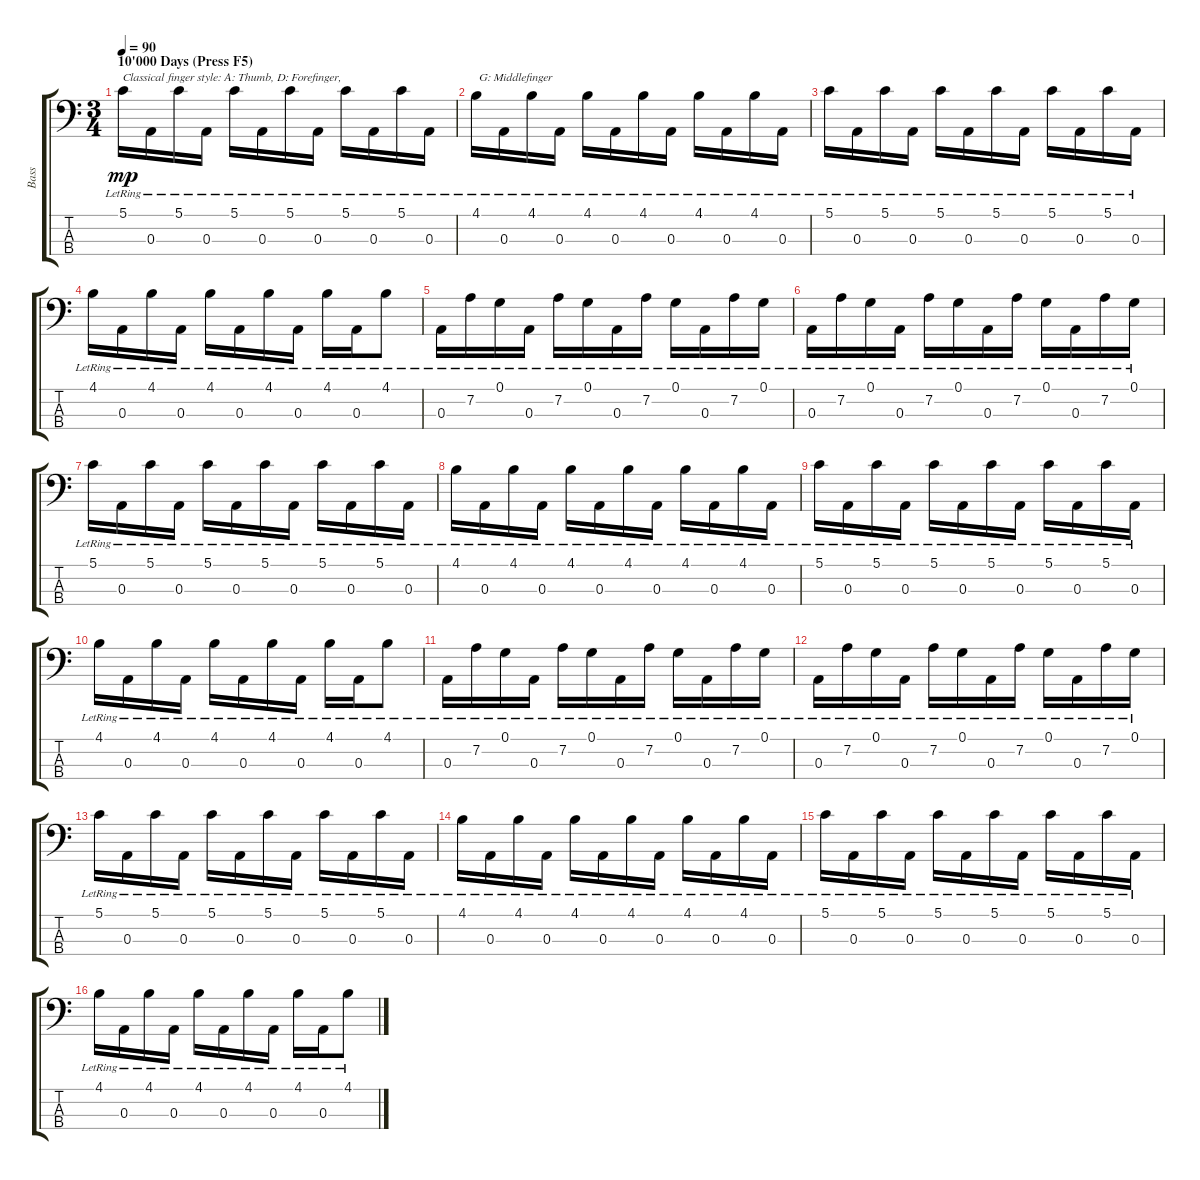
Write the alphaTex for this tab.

\track ("Bass" "Bass") {instrument electricbassfinger}
\staff {score tabs}
\tuning (G2 D2 A1 D1) {hide}
\ts (3 4)
\section ("" "10'000 Days (Press F5)")
\tempo 90
\clef f4
\ks c
5.1{lr}.16{txt "Classical finger style: A: Thumb, D: Forefinger," dy mp instrument electricbassfinger} 0.3{lr}.16 5.1{lr}.16 0.3{lr}.16 5.1{lr}.16 0.3{lr}.16 5.1{lr}.16 0.3{lr}.16 5.1{lr}.16 0.3{lr}.16 5.1{lr}.16 0.3{lr}.16 |
4.1{lr}.16{txt " G: Middlefinger"} 0.3{lr}.16 4.1{lr}.16 0.3{lr}.16 4.1{lr}.16 0.3{lr}.16 4.1{lr}.16 0.3{lr}.16 4.1{lr}.16 0.3{lr}.16 4.1{lr}.16 0.3{lr}.16 |
5.1{lr}.16 0.3{lr}.16 5.1{lr}.16 0.3{lr}.16 5.1{lr}.16 0.3{lr}.16 5.1{lr}.16 0.3{lr}.16 5.1{lr}.16 0.3{lr}.16 5.1{lr}.16 0.3{lr}.16 |
4.1{lr}.16 0.3{lr}.16 4.1{lr}.16 0.3{lr}.16 4.1{lr}.16 0.3{lr}.16 4.1{lr}.16 0.3{lr}.16 4.1{lr}.16 0.3{lr}.16 4.1{lr}.8 |
0.3{lr}.16 7.2{lr}.16 0.1{lr}.16 0.3{lr}.16 7.2{lr}.16 0.1{lr}.16 0.3{lr}.16 7.2{lr}.16 0.1{lr}.16 0.3{lr}.16 7.2{lr}.16 0.1{lr}.16 |
0.3{lr}.16 7.2{lr}.16 0.1{lr}.16 0.3{lr}.16 7.2{lr}.16 0.1{lr}.16 0.3{lr}.16 7.2{lr}.16 0.1{lr}.16 0.3{lr}.16 7.2{lr}.16 0.1{lr}.16 |
5.1{lr}.16 0.3{lr}.16 5.1{lr}.16 0.3{lr}.16 5.1{lr}.16 0.3{lr}.16 5.1{lr}.16 0.3{lr}.16 5.1{lr}.16 0.3{lr}.16 5.1{lr}.16 0.3{lr}.16 |
4.1{lr}.16 0.3{lr}.16 4.1{lr}.16 0.3{lr}.16 4.1{lr}.16 0.3{lr}.16 4.1{lr}.16 0.3{lr}.16 4.1{lr}.16 0.3{lr}.16 4.1{lr}.16 0.3{lr}.16 |
5.1{lr}.16 0.3{lr}.16 5.1{lr}.16 0.3{lr}.16 5.1{lr}.16 0.3{lr}.16 5.1{lr}.16 0.3{lr}.16 5.1{lr}.16 0.3{lr}.16 5.1{lr}.16 0.3{lr}.16 |
4.1{lr}.16 0.3{lr}.16 4.1{lr}.16 0.3{lr}.16 4.1{lr}.16 0.3{lr}.16 4.1{lr}.16 0.3{lr}.16 4.1{lr}.16 0.3{lr}.16 4.1{lr}.8 |
0.3{lr}.16 7.2{lr}.16 0.1{lr}.16 0.3{lr}.16 7.2{lr}.16 0.1{lr}.16 0.3{lr}.16 7.2{lr}.16 0.1{lr}.16 0.3{lr}.16 7.2{lr}.16 0.1{lr}.16 |
0.3{lr}.16 7.2{lr}.16 0.1{lr}.16 0.3{lr}.16 7.2{lr}.16 0.1{lr}.16 0.3{lr}.16 7.2{lr}.16 0.1{lr}.16 0.3{lr}.16 7.2{lr}.16 0.1{lr}.16 |
5.1{lr}.16 0.3{lr}.16 5.1{lr}.16 0.3{lr}.16 5.1{lr}.16 0.3{lr}.16 5.1{lr}.16 0.3{lr}.16 5.1{lr}.16 0.3{lr}.16 5.1{lr}.16 0.3{lr}.16 |
4.1{lr}.16 0.3{lr}.16 4.1{lr}.16 0.3{lr}.16 4.1{lr}.16 0.3{lr}.16 4.1{lr}.16 0.3{lr}.16 4.1{lr}.16 0.3{lr}.16 4.1{lr}.16 0.3{lr}.16 |
5.1{lr}.16 0.3{lr}.16 5.1{lr}.16 0.3{lr}.16 5.1{lr}.16 0.3{lr}.16 5.1{lr}.16 0.3{lr}.16 5.1{lr}.16 0.3{lr}.16 5.1{lr}.16 0.3{lr}.16 |
4.1{lr}.16 0.3{lr}.16 4.1{lr}.16 0.3{lr}.16 4.1{lr}.16 0.3{lr}.16 4.1{lr}.16 0.3{lr}.16 4.1{lr}.16 0.3{lr}.16 4.1{lr}.8
